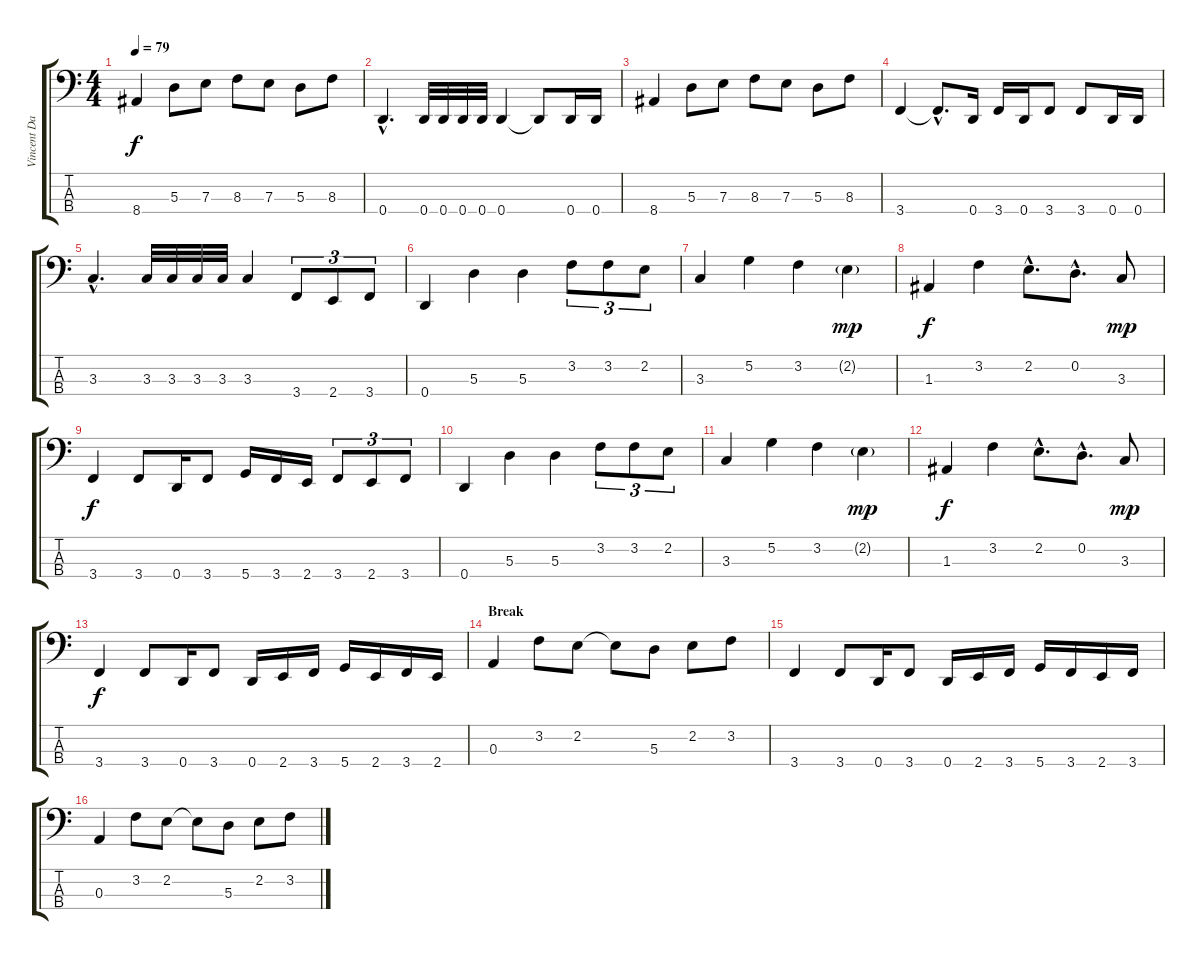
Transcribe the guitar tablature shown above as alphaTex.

\track ("Vincent Danhier" "Vincent Da") {instrument electricbassfinger}
\staff {score tabs}
\tuning (G2 D2 A1 D1) {hide}
\ts (4 4)
\tempo 79
\clef f4
\ks c
8.4.4{dy f} 5.3.8 7.3.8 8.3.8 7.3.8 5.3.8 8.3.8 |
0.4{hac}.4{d} 0.4.32 0.4.32 0.4.32 0.4.32 0.4.4 0.4{t}.8 0.4.16 0.4.16 |
8.4.4 5.3.8 7.3.8 8.3.8 7.3.8 5.3.8 8.3.8 |
3.4.4 3.4{hac t}.8{d} 0.4.16 3.4.16 0.4.16 3.4.8 3.4.8 0.4.16 0.4.16 |
3.3{hac}.4{d} 3.3.32 3.3.32 3.3.32 3.3.32 3.3.4 3.4.8{tu (3 2)} 2.4.8{tu (3 2)} 3.4.8{tu (3 2)} |
0.4.4 5.3.4 5.3.4 3.2.8{tu (3 2)} 3.2.8{tu (3 2)} 2.2.8{tu (3 2)} |
3.3.4 5.2.4 3.2.4 2.2{g}.4{dy mp} |
1.3.4{dy f} 3.2.4 2.2{hac}.8{d} 0.2{hac}.8{d} 3.3.8{dy mp} |
3.4.4{dy f} 3.4.8 0.4.16 3.4.8 5.4.16 3.4.16 2.4.16 3.4.8{tu (3 2)} 2.4.8{tu (3 2)} 3.4.8{tu (3 2)} |
0.4.4 5.3.4 5.3.4 3.2.8{tu (3 2)} 3.2.8{tu (3 2)} 2.2.8{tu (3 2)} |
3.3.4 5.2.4 3.2.4 2.2{g}.4{dy mp} |
1.3.4{dy f} 3.2.4 2.2{hac}.8{d} 0.2{hac}.8{d} 3.3.8{dy mp} |
3.4.4{dy f} 3.4.8 0.4.16 3.4.8 0.4.16 2.4.16 3.4.16 5.4.16 2.4.16 3.4.16 2.4.16 |
\section ("" "Break")
0.3.4 3.2.8 2.2.8 2.2{t}.8 5.3.8 2.2.8 3.2.8 |
3.4.4 3.4.8 0.4.16 3.4.8 0.4.16 2.4.16 3.4.16 5.4.16 3.4.16 2.4.16 3.4.16 |
0.3.4 3.2.8 2.2.8 2.2{t}.8 5.3.8 2.2.8 3.2.8
